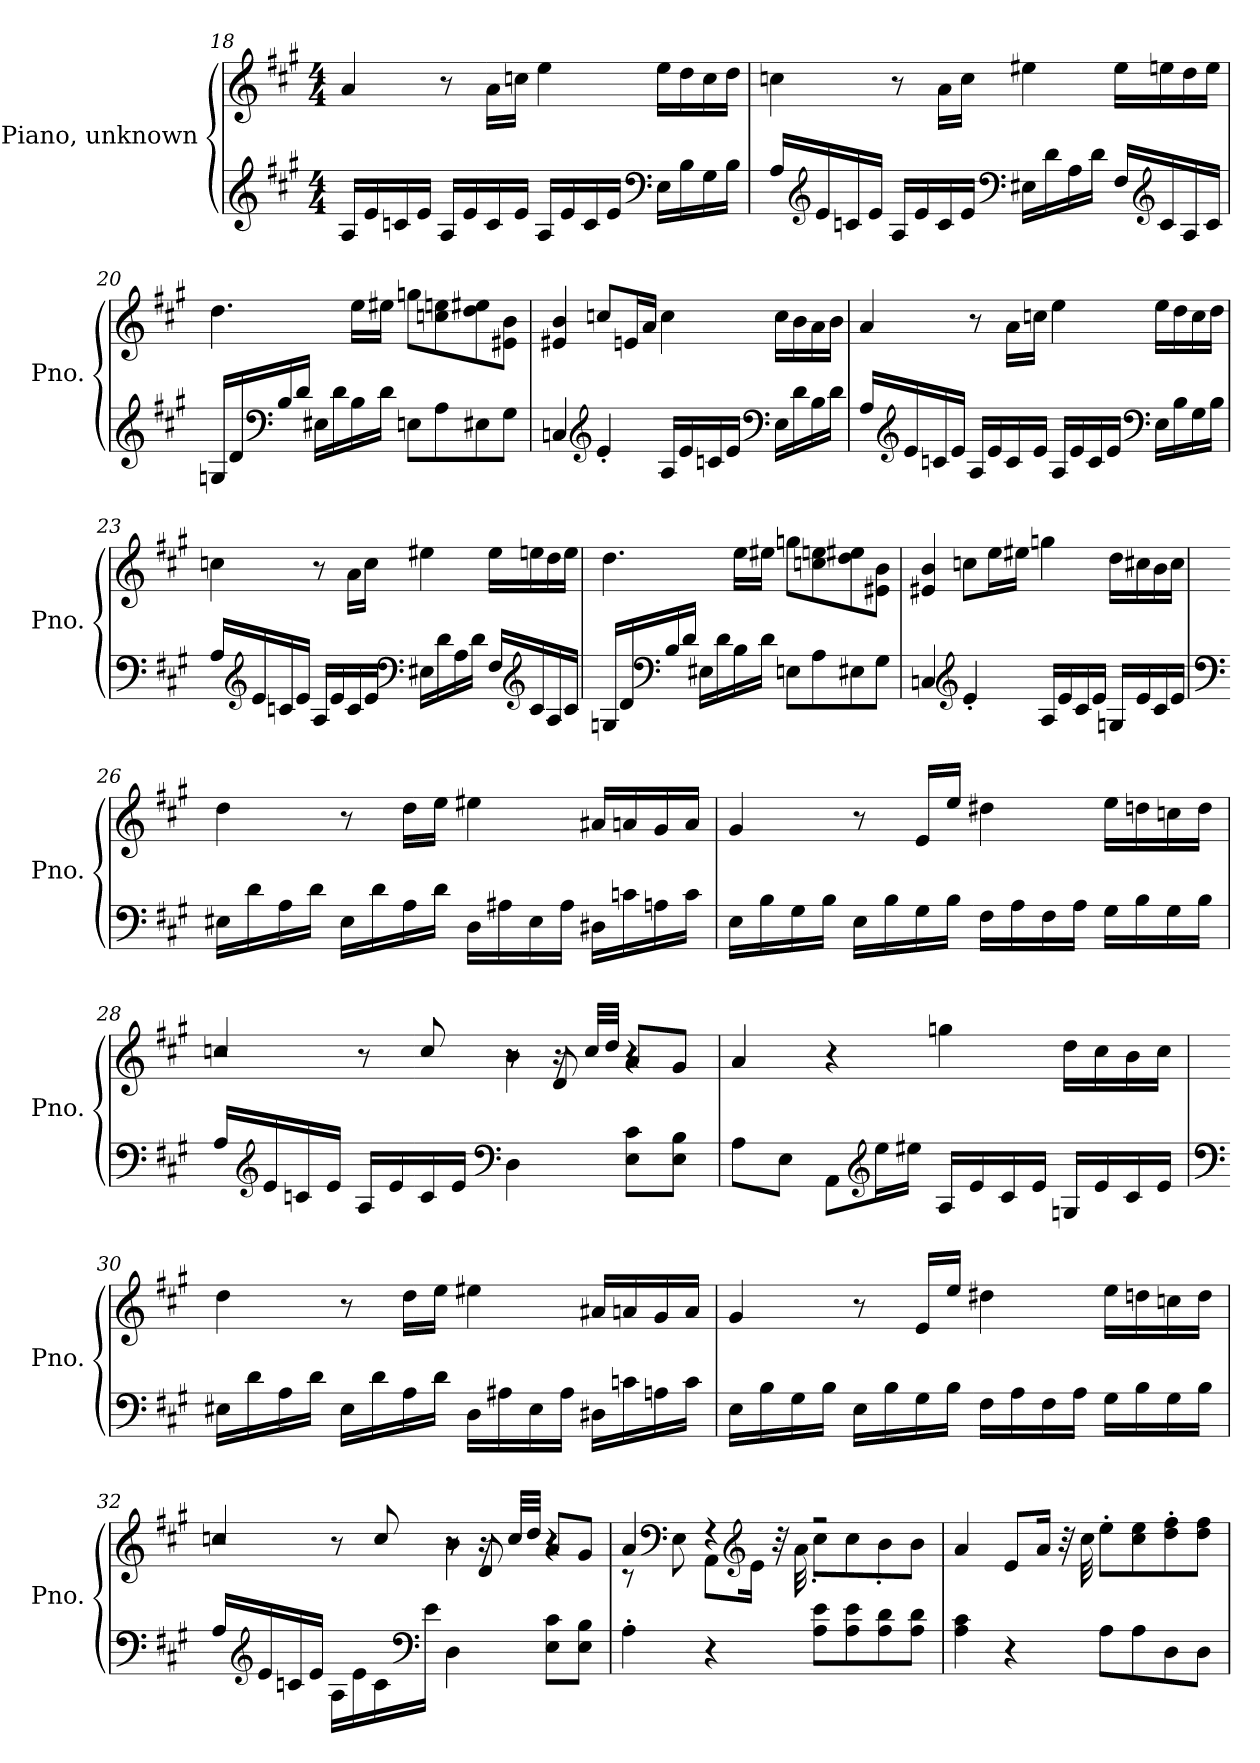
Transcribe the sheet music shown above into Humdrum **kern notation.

**kern	**kern
*part1	*part1
*staff2	*staff1
*I"Piano, unknown	*
*I'Pno.	*
*clefG2	*clefG2
*k[f#c#g#]	*k[f#c#g#]
*M4/4	*M4/4
=18	=18
16A/LL	4a/
16e/	.
16cn/	.
16e/JJ	.
16A/LL	8r
16e/	.
16c/	16a\LL
16e/JJ	16ccn\JJ
16A/LL	4ee\
16e/	.
16c/	.
16e/JJ	.
*clefF4	*
16E\LL	16ee\LL
16B\	16dd\
16G#\	16cc\
16B\JJ	16dd\JJ
!!LO:LB:g=z
=19	=19
16A/LL	4ccn\
*clefG2	*
16e/	.
16cn/	.
16e/JJ	.
16A/LL	8r
16e/	.
16c/	16a\LL
16e/JJ	16cc\JJ
*clefF4	*
16E#X\LL	4ee#X\
16d\	.
16A\	.
16d\JJ	.
16F#/LL	16ee#\LL
*clefG2	*
16c/	16een\
16A/	16dd\
16c/JJ	16ee\JJ
=20	=20
16Gn/LL	4.dd\
16d/	.
*clefF4	*
16B/	.
16d/JJ	.
16E#X\LL	.
16d\	.
16B\	16ee\LL
16d\JJ	16ee#X\JJ
8En\L	8ggn\L
8A\	8ccn\ 8een\
8E#X\	8dd\ 8ee#X\
8G\J	8e#X\ 8b\J
!!LO:PB:g=z
=21	=21
4Cn/	4e#X/ 4b/
*clefG2	*
4e'/	8ccn/L
.	16en/L
.	16a/JJ
16A/LL	4cc\
16e/	.
16cn/	.
16e/JJ	.
*clefF4	*
16E\LL	16cc\LL
16d\	16b\
16B\	16a\
16d\JJ	16b\JJ
=22	=22
16A/LL	4a/
*clefG2	*
16e/	.
16cn/	.
16e/JJ	.
16A/LL	8r
16e/	.
16c/	16a\LL
16e/JJ	16ccn\JJ
16A/LL	4ee\
16e/	.
16c/	.
16e/JJ	.
*clefF4	*
16E\LL	16ee\LL
16B\	16dd\
16G#\	16cc\
16B\JJ	16dd\JJ
!!LO:LB:g=z
=23	=23
16A/LL	4ccn\
*clefG2	*
16e/	.
16cn/	.
16e/JJ	.
16A/LL	8r
16e/	.
16c/	16a\LL
16e/JJ	16cc\JJ
*clefF4	*
16E#X\LL	4ee#X\
16d\	.
16A\	.
16d\JJ	.
16F#/LL	16ee#\LL
*clefG2	*
16c/	16een\
16A/	16dd\
16c/JJ	16ee\JJ
=24	=24
16Gn/LL	4.dd\
16d/	.
*clefF4	*
16B/	.
16d/JJ	.
16E#X\LL	.
16d\	.
16B\	16ee\LL
16d\JJ	16ee#X\JJ
8En\L	8ggn\L
8A\	8ccn\ 8een\
8E#X\	8dd\ 8ee#X\
8G\J	8e#X\ 8b\J
!!LO:LB:g=z
=25	=25
4Cn/	4e#X/ 4b/
*clefG2	*
4e'/	8ccn\L
.	16ee\L
.	16ee#X\JJ
16A/LL	4ggn\
16e/	.
16c#/	.
16e/JJ	.
16Gn/LL	16dd\LL
16e/	16cc#X\
16c#/	16b\
16e/JJ	16cc#\JJ
=26	=26
*clefF4	*
16E#X\LL	4dd\
16d\	.
16A\	.
16d\JJ	.
16E#\LL	8r
16d\	.
16A\	16dd\LL
16d\JJ	16ee\JJ
16D\LL	4ee#X\
16A#X\	.
16E#\	.
16A#\JJ	.
16D#X\LL	16a#X/LL
16cn\	16an/
16An\	16g#/
16c\JJ	16a/JJ
!!LO:LB:g=z
=27	=27
16E\LL	4g#/
16B\	.
16G#\	.
16B\JJ	.
16E\LL	8r
16B\	.
16G#\	16e/LL
16B\JJ	16ee/JJ
16F#\LL	4dd#X\
16A\	.
16F#\	.
16A\JJ	.
16G#\LL	16ee\LL
16B\	16ddn\
16G#\	16ccn\
16B\JJ	16dd\JJ
=28	=28
*	*^
*	*	*^
16A/LL	4ccn/	2r	2r
*clefG2	*	*	*
16e/	.	.	.
16cn/	.	.	.
16e/JJ	.	.	.
16A/LL	8r	.	.
16e/	.	.	.
16c/	8cc/	.	.
16e/JJ	.	.	.
*clefF4	*	*	*
4D\	8r	4b\	8r
.	16r	.	8d/
.	32cc/LLL	.	.
.	32dd/JJJ	.	.
8E\ 8c\L	8a/L	4r	4r
8E\ 8B\J	8g#/J	.	.
*	*v	*v	*v
!!LO:LB:g=z
=29	=29
8A\L	4a/
8E\J	.
8AA\L	4r
*clefG2	*
16ee\L	.
16ee#X\JJ	.
16A/LL	4ggn\
16e/	.
16c#/	.
16e/JJ	.
16Gn/LL	16dd\LL
16e/	16cc#\
16c#/	16b\
16e/JJ	16cc#\JJ
=30	=30
*clefF4	*
16E#X\LL	4dd\
16d\	.
16A\	.
16d\JJ	.
16E#\LL	8r
16d\	.
16A\	16dd\LL
16d\JJ	16ee\JJ
16D\LL	4ee#X\
16A#X\	.
16E#\	.
16A#\JJ	.
16D#X\LL	16a#X/LL
16cn\	16an/
16An\	16g#/
16c\JJ	16a/JJ
!!LO:LB:g=z
=31	=31
16E\LL	4g#/
16B\	.
16G#\	.
16B\JJ	.
16E\LL	8r
16B\	.
16G#\	16e/LL
16B\JJ	16ee/JJ
16F#\LL	4dd#X\
16A\	.
16F#\	.
16A\JJ	.
16G#\LL	16ee\LL
16B\	16ddn\
16G#\	16ccn\
16B\JJ	16dd\JJ
=32	=32
*	*^
*	*	*^
16A/LL	4ccn/	2r	2r
*clefG2	*	*	*
16e/	.	.	.
16cn/	.	.	.
16e/JJ	.	.	.
16A\LL	8r	.	.
16e\	.	.	.
16c\	8cc/	.	.
*clefF4	*	*	*
16e\JJ	.	.	.
4D\	8r	4b\	8r
.	16r	.	8d/
.	32cc/LLL	.	.
.	32dd/JJJ	.	.
8E\ 8c\L	8a/L	4r	4r
8E\ 8B\J	8g#/J	.	.
*	*	*v	*v
!!LO:PB:g=z
=33	=33	=33
4A'\	4a/	8r
*	*clefF4	*
.	.	8E\
4r	4r	8AA\L
*	*clefG2	*
.	.	16e\Jk
.	.	32r
.	.	32a\
8A\ 8e\L	2r	8cc#'\L
8A\ 8e\	.	8cc#\
8A\ 8d\	.	8b'\
8A\ 8d\J	.	8b\J
*	*v	*v
=34	=34
4A\ 4c#\	4a/
4r	8e/L
.	16a/Jk
.	32r
.	32cc#\
8A\L	8ee'\L
8A\	8cc#\ 8ee\
8D\	8dd\' 8ff#\'
8D\J	8dd\ 8ff#\J
=	=
*-	*-
